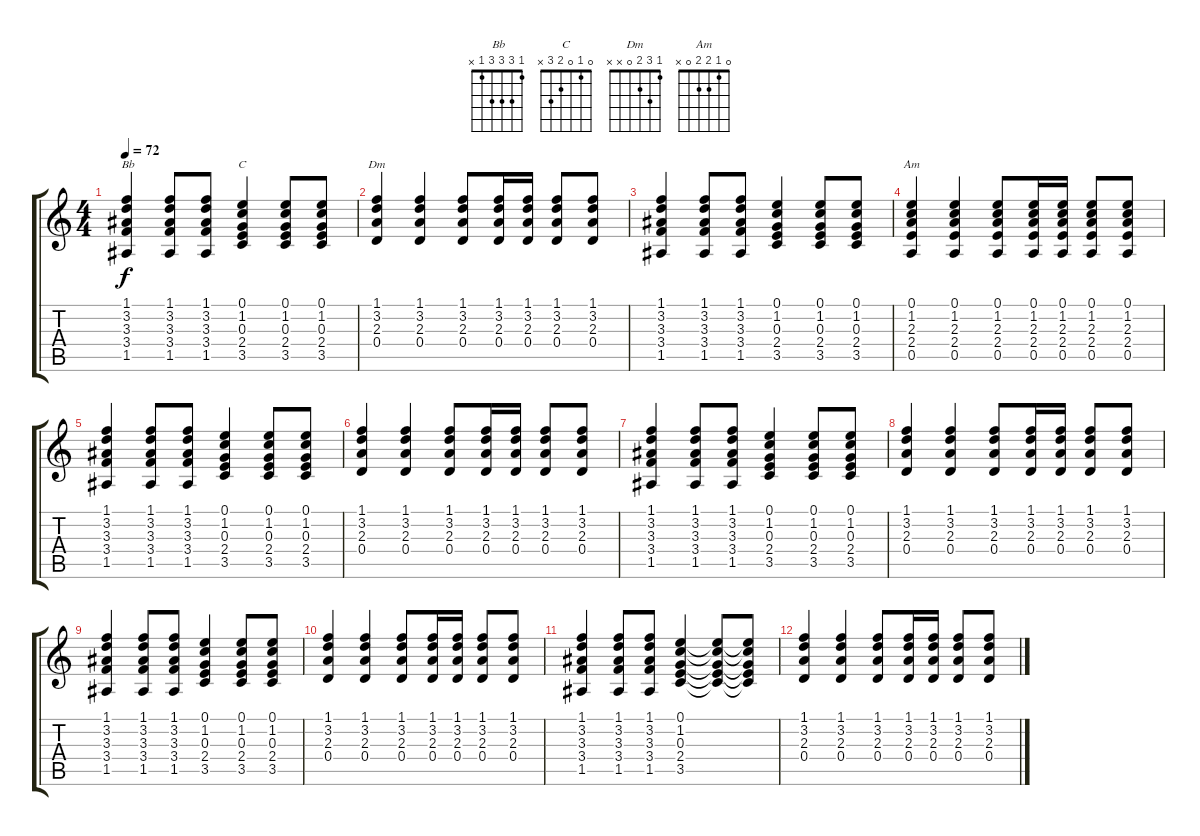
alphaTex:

\track "" {instrument acousticguitarnylon}
\staff {score tabs}
\tuning (E4 B3 G3 D3 A2 E2) {hide}
\chord (" Bb" 1 3 3 3 1 x)
\chord ("C" 0 1 0 2 3 x)
\chord ("Dm" 1 3 2 0 x x)
\chord ("Am" 0 1 2 2 0 x)
\ts (4 4)
\tempo 72
\clef g2
\ks c
(1.1 3.2 3.3 3.4 1.5).4{ch " Bb" dy f} (1.1 3.2 3.3 3.4 1.5).8 (1.1 3.2 3.3 3.4 1.5).8 (0.1 1.2 0.3 2.4 3.5).4{ch "C"} (0.1 1.2 0.3 2.4 3.5).8 (0.1 1.2 0.3 2.4 3.5).8 |
(1.1 3.2 2.3 0.4).4{ch "Dm"} (1.1 3.2 2.3 0.4).4 (1.1 3.2 2.3 0.4).8 (1.1 3.2 2.3 0.4).16 (1.1 3.2 2.3 0.4).16 (1.1 3.2 2.3 0.4).8 (1.1 3.2 2.3 0.4).8 |
(1.1 3.2 3.3 3.4 1.5).4 (1.1 3.2 3.3 3.4 1.5).8 (1.1 3.2 3.3 3.4 1.5).8 (0.1 1.2 0.3 2.4 3.5).4 (0.1 1.2 0.3 2.4 3.5).8 (0.1 1.2 0.3 2.4 3.5).8 |
(0.1 1.2 2.3 2.4 0.5).4{ch "Am"} (0.1 1.2 2.3 2.4 0.5).4 (0.1 1.2 2.3 2.4 0.5).8 (0.1 1.2 2.3 2.4 0.5).16 (0.1 1.2 2.3 2.4 0.5).16 (0.1 1.2 2.3 2.4 0.5).8 (0.1 1.2 2.3 2.4 0.5).8 |
(1.1 3.2 3.3 3.4 1.5).4 (1.1 3.2 3.3 3.4 1.5).8 (1.1 3.2 3.3 3.4 1.5).8 (0.1 1.2 0.3 2.4 3.5).4 (0.1 1.2 0.3 2.4 3.5).8 (0.1 1.2 0.3 2.4 3.5).8 |
(1.1 3.2 2.3 0.4).4 (1.1 3.2 2.3 0.4).4 (1.1 3.2 2.3 0.4).8 (1.1 3.2 2.3 0.4).16 (1.1 3.2 2.3 0.4).16 (1.1 3.2 2.3 0.4).8 (1.1 3.2 2.3 0.4).8 |
(1.1 3.2 3.3 3.4 1.5).4 (1.1 3.2 3.3 3.4 1.5).8 (1.1 3.2 3.3 3.4 1.5).8 (0.1 1.2 0.3 2.4 3.5).4 (0.1 1.2 0.3 2.4 3.5).8 (0.1 1.2 0.3 2.4 3.5).8 |
(1.1 3.2 2.3 0.4).4 (1.1 3.2 2.3 0.4).4 (1.1 3.2 2.3 0.4).8 (1.1 3.2 2.3 0.4).16 (1.1 3.2 2.3 0.4).16 (1.1 3.2 2.3 0.4).8 (1.1 3.2 2.3 0.4).8 |
(1.1 3.2 3.3 3.4 1.5).4 (1.1 3.2 3.3 3.4 1.5).8 (1.1 3.2 3.3 3.4 1.5).8 (0.1 1.2 0.3 2.4 3.5).4 (0.1 1.2 0.3 2.4 3.5).8 (0.1 1.2 0.3 2.4 3.5).8 |
(1.1 3.2 2.3 0.4).4 (1.1 3.2 2.3 0.4).4 (1.1 3.2 2.3 0.4).8 (1.1 3.2 2.3 0.4).16 (1.1 3.2 2.3 0.4).16 (1.1 3.2 2.3 0.4).8 (1.1 3.2 2.3 0.4).8 |
(1.1 3.2 3.3 3.4 1.5).4 (1.1 3.2 3.3 3.4 1.5).8 (1.1 3.2 3.3 3.4 1.5).8 (0.1 1.2 0.3 2.4 3.5).4 (0.1{t} 1.2{t} 0.3{t} 2.4{t} 3.5{t}).8 (0.1{t} 1.2{t} 0.3{t} 2.4{t} 3.5{t}).8 |
(1.1 3.2 2.3 0.4).4 (1.1 3.2 2.3 0.4).4 (1.1 3.2 2.3 0.4).8 (1.1 3.2 2.3 0.4).16 (1.1 3.2 2.3 0.4).16 (1.1 3.2 2.3 0.4).8 (1.1 3.2 2.3 0.4).8
